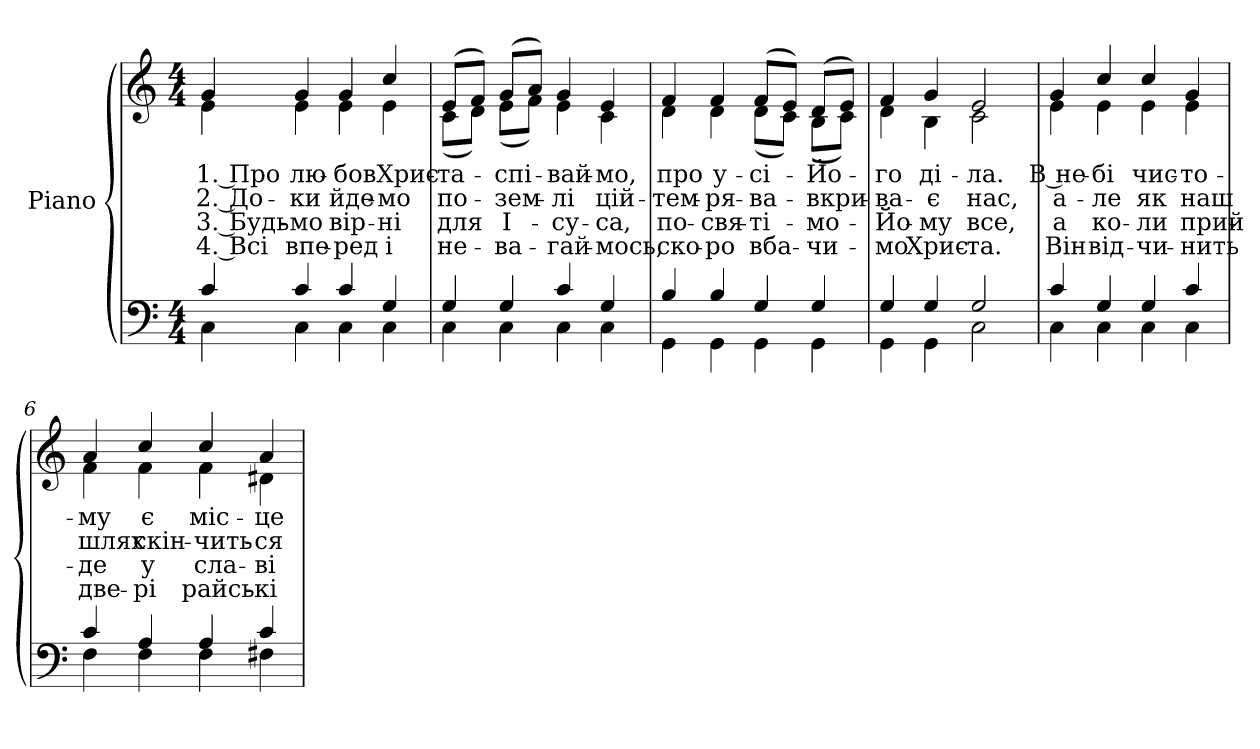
**kern	**kern	**text	**text	**text	**text
*part1	*part1	*part1	*part1	*part1	*part1
*staff2	*staff1	*staff1	*staff1	*staff1	*staff1
*I"Piano	*	*	*	*	*
!!LO:PB:g=z
*clefF4	*clefG2	*	*	*	*
*k[]	*k[]	*	*	*	*
*C:	*C:	*	*	*	*
*M4/4	*M4/4	*	*	*	*
*MM120	*MM120	*	*	*	*
=1	=1	=1	=1	=1	=1
*^	*	*	*	*	*
!	!	!	!LO:LY:b:color=#000000	!LO:LY:b:color=#000000	!LO:LY:b:color=#000000	!LO:LY:b:color=#000000
*	*	*^	*	*	*	*
4ci/	4Ci\	4gi/	4ei\	1. Про	2. До-	3. Будь-	4. Всі
!	!	!	!	!LO:LY:b:color=#000000	!LO:LY:b:color=#000000	!LO:LY:b:color=#000000	!LO:LY:b:color=#000000
4ci/	4Ci\	4gi/	4ei\	лю-	-ки	-мо	впе-
!	!	!	!	!LO:LY:b:color=#000000	!LO:LY:b:color=#000000	!LO:LY:b:color=#000000	!LO:LY:b:color=#000000
4ci/	4Ci\	4gi/	4ei\	-бов	йде-	вір-	-ред
!	!	!	!	!LO:LY:b:color=#000000	!LO:LY:b:color=#000000	!LO:LY:b:color=#000000	!LO:LY:b:color=#000000
4Gi/	4Ci\	4cci/	4ei\	Хрис-	-мо	-ні	і
=2	=2	=2	=2	=2	=2	=2	=2
!	!	!	!	!LO:LY:b:color=#000000	!LO:LY:b:color=#000000	!LO:LY:b:color=#000000	!LO:LY:b:color=#000000
4Gi/	4Ci\	(8ei/L	(8ci\L	-та-	по-	для	не-
.	.	8fi/J)	8di\J)	.	.	.	.
!	!	!	!	!LO:LY:b:color=#000000	!LO:LY:b:color=#000000	!LO:LY:b:color=#000000	!LO:LY:b:color=#000000
4Gi/	4Ci\	(8gi/L	(8ei\L	-спі-	-зем-	І-	-ва-
.	.	8ai/J)	8fi\J)	.	.	.	.
!	!	!	!	!LO:LY:b:color=#000000	!LO:LY:b:color=#000000	!LO:LY:b:color=#000000	!LO:LY:b:color=#000000
4ci/	4Ci\	4gi/	4ei\	-вай-	-лі	-су-	-гай-
!	!	!	!	!LO:LY:b:color=#000000	!LO:LY:b:color=#000000	!LO:LY:b:color=#000000	!LO:LY:b:color=#000000
4Gi/	4Ci\	4ei/	4ci\	-мо,	цій-	-са,	-мось,
=3	=3	=3	=3	=3	=3	=3	=3
!	!	!	!	!LO:LY:b:color=#000000	!LO:LY:b:color=#000000	!LO:LY:b:color=#000000	!LO:LY:b:color=#000000
4Bi/	4GGi\	4fi/	4di\	про	-тем-	по-	ско-
!	!	!	!	!LO:LY:b:color=#000000	!LO:LY:b:color=#000000	!LO:LY:b:color=#000000	!LO:LY:b:color=#000000
4Bi/	4GGi\	4fi/	4di\	у-	-ря-	-свя-	-ро
!	!	!	!	!LO:LY:b:color=#000000	!LO:LY:b:color=#000000	!LO:LY:b:color=#000000	!LO:LY:b:color=#000000
4Gi/	4GGi\	(8fi/L	(8di\L	-сі-	-ва-	-ті-	вба-
.	.	8ei/J)	8ci\J)	.	.	.	.
!	!	!	!	!LO:LY:b:color=#000000	!LO:LY:b:color=#000000	!LO:LY:b:color=#000000	!LO:LY:b:color=#000000
4Gi/	4GGi\	(8di/L	(8Bi\L	-Йо-	-вкри-	-мо-	-чи-
.	.	8ei/J)	8ci\J)	.	.	.	.
=4	=4	=4	=4	=4	=4	=4	=4
!	!	!	!	!LO:LY:b:color=#000000	!LO:LY:b:color=#000000	!LO:LY:b:color=#000000	!LO:LY:b:color=#000000
4Gi/	4GGi\	4fi/	4di\	-го	-ва-	-Йо-	-мо
!	!	!	!	!LO:LY:b:color=#000000	!LO:LY:b:color=#000000	!LO:LY:b:color=#000000	!LO:LY:b:color=#000000
4Gi/	4GGi\	4gi/	4Bi\	ді-	-є	-му	Хрис-
!	!	!	!	!LO:LY:b:color=#000000	!LO:LY:b:color=#000000	!LO:LY:b:color=#000000	!LO:LY:b:color=#000000
2Gi/	2Ci\	2ei/	2ci\	-ла.	нас,	все,	-та.
!!LO:LB:g=z	!!
=5	=5	=5	=5	=5	=5	=5	=5
!	!	!	!	!LO:LY:b:color=#000000	!LO:LY:b:color=#000000	!LO:LY:b:color=#000000	!LO:LY:b:color=#000000
4ci/	4Ci\	4gi/	4ei\	В не-	а-	а	Він
!	!	!	!	!LO:LY:b:color=#000000	!LO:LY:b:color=#000000	!LO:LY:b:color=#000000	!LO:LY:b:color=#000000
4Gi/	4Ci\	4cci/	4ei\	-бі	-ле	ко-	від-
!	!	!	!	!LO:LY:b:color=#000000	!LO:LY:b:color=#000000	!LO:LY:b:color=#000000	!LO:LY:b:color=#000000
4Gi/	4Ci\	4cci/	4ei\	чис-	як	-ли	-чи-
!	!	!	!	!LO:LY:b:color=#000000	!LO:LY:b:color=#000000	!LO:LY:b:color=#000000	!LO:LY:b:color=#000000
4ci/	4Ci\	4gi/	4ei\	-то-	наш	прий-	-нить
=6	=6	=6	=6	=6	=6	=6	=6
!	!	!	!	!LO:LY:b:color=#000000	!LO:LY:b:color=#000000	!LO:LY:b:color=#000000	!LO:LY:b:color=#000000
4ci/	4Fi\	4ai/	4fi\	-му	шлях	-де	две-
!	!	!	!	!LO:LY:b:color=#000000	!LO:LY:b:color=#000000	!LO:LY:b:color=#000000	!LO:LY:b:color=#000000
4Ai/	4Fi\	4cci/	4fi\	є	скін-	у	-рі
!	!	!	!	!LO:LY:b:color=#000000	!LO:LY:b:color=#000000	!LO:LY:b:color=#000000	!LO:LY:b:color=#000000
4Ai/	4Fi\	4cci/	4fi\	міс-	-чить-	сла-	райсь-
!	!	!	!	!LO:LY:b:color=#000000	!LO:LY:b:color=#000000	!LO:LY:b:color=#000000	!LO:LY:b:color=#000000
4ci/	4F#Xi\	4ai/	4d#Xi\	-це	-ся-	-ві-	-кі
*v	*v	*	*	*	*	*	*
*	*v	*v	*	*	*	*
=	=	=	=	=	=
*-	*-	*-	*-	*-	*-
